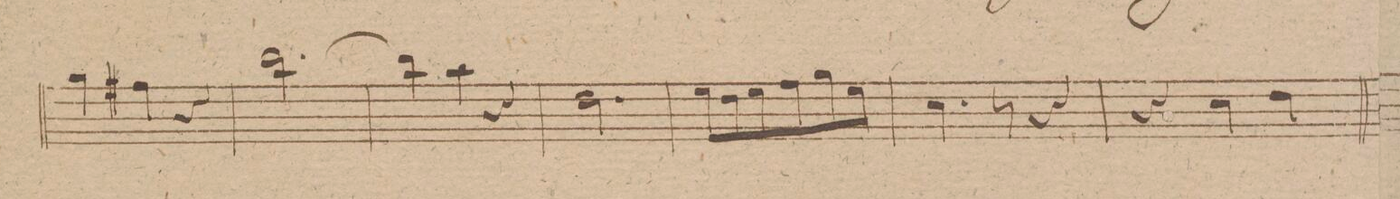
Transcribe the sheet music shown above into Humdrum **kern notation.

**kern	**dynam
*I"Clarinetto 1mo in. A.	*
*clefG2	*
*k[f#]	*
*met(c|)	*
*M3/4	*
4ee\]	.
4dd#X\	.
4r	.
=184	=184
[2.gg\	.
=185	=185
4gg\]	.
*4\left	*
4ff#\	.
4r	.
=186	=186
2.b\	.
=187	=187
8cc\L	.
8b\	.
8cc\	.
8dd\	.
8ee\	.
8cc\J	.
=188	=188
*4\right	*
4.a/	.
8r	.
4r	.
=189	=189
4r	.
4a/	.
4b\	.
=190	=190
*-	*-
